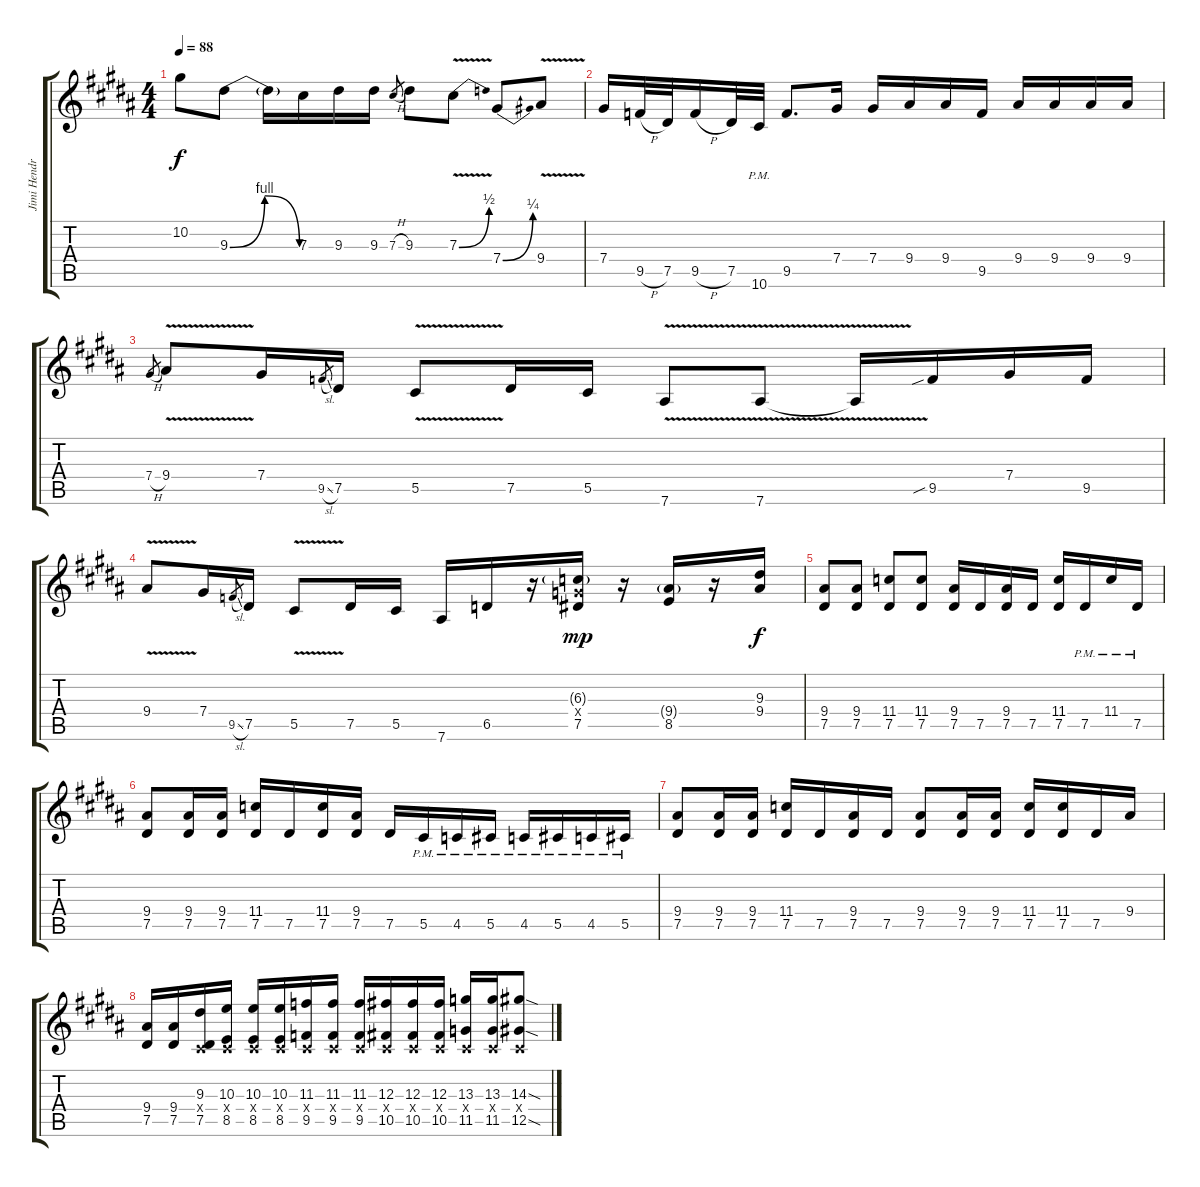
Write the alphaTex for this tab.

\track ("Jimi Hendrix" "Jimi Hendr") {instrument overdrivenguitar}
\staff {score tabs}
\tuning (Eb4 Bb3 Gb3 Db3 Ab2 Eb2) {hide}
\ts (4 4)
\tempo 88
\clef g2
\ks b
10.2.8{dy f} 9.3{be (bendrelease 0 0 30 4 45 4 60 0)}.8 9.3{t}.16 7.3.16 9.3.16 9.3.16 7.3{h}.8{gr} 9.3.8 7.3{be (bend 0 0 60 2) v}.8 7.4{be (bend 0 0 60 1)}.8 9.4{v}.8 |
7.4.16 9.5{h}.32 7.5.32 9.5{h}.16 7.5.32 10.6{pm}.32 9.5.8{d} 7.4.16 7.4.16 9.4.16 9.4.16 9.5.16 9.4.16 9.4.16 9.4.16 9.4.16 |
7.4{h}.8{gr} 9.4{v}.8 7.4.16 9.5{sl}.8{gr} 7.5.16 5.5{v}.8 7.5.16 5.5.16 7.6{v}.8 7.6{v}.8 7.6{t}.16 9.5{sib}.16 7.4.16 9.5.16 |
9.4{v}.8 7.4.16 9.5{sl}.8{gr} 7.5.16 5.5{v}.8 7.5.16 5.5.16 7.6.16 6.5.16 r.16 (6.3{g} 6.4{x} 7.5).16{dy mp} r.16 (9.4{g} 8.5).16 r.16 (9.3 9.4).16{dy f} |
(9.4 7.5).8 (9.4 7.5).8 (11.4 7.5).8 (11.4 7.5).8 (9.4 7.5).16 7.5.16 (9.4 7.5).16 7.5.16 (11.4 7.5).16 7.5{pm}.16 11.4{pm}.16 7.5{pm}.16 |
(9.4 7.5).8 (9.4 7.5).16 (9.4 7.5).16 (11.4 7.5).16 7.5.16 (11.4 7.5).16 (9.4 7.5).16 7.5.16 5.5{pm}.16 4.5{pm}.16 5.5{pm}.16 4.5{pm}.16 5.5{pm}.16 4.5{pm}.16 5.5{pm}.16 |
(9.4 7.5).8 (9.4 7.5).16 (9.4 7.5).16 (11.4 7.5).16 7.5.16 (9.4 7.5).16 7.5.16 (9.4 7.5).8 (9.4 7.5).16 (9.4 7.5).16 (11.4 7.5).16 (11.4 7.5).16 7.5.16 9.4.16 |
(9.4 7.5).16 (9.4 7.5).16 (9.3 0.4{x} 7.5).16 (10.3 0.4{x} 8.5).16 (10.3 0.4{x} 8.5).16 (10.3 0.4{x} 8.5).16 (11.3 0.4{x} 9.5).16 (11.3 0.4{x} 9.5).16 (11.3 0.4{x} 9.5).16 (12.3 0.4{x} 10.5).16 (12.3 0.4{x} 10.5).16 (12.3 0.4{x} 10.5).16 (13.3 0.4{x} 11.5).16 (13.3 0.4{x} 11.5).16 (14.3{sod} 0.4{x} 12.5{sod}).8
